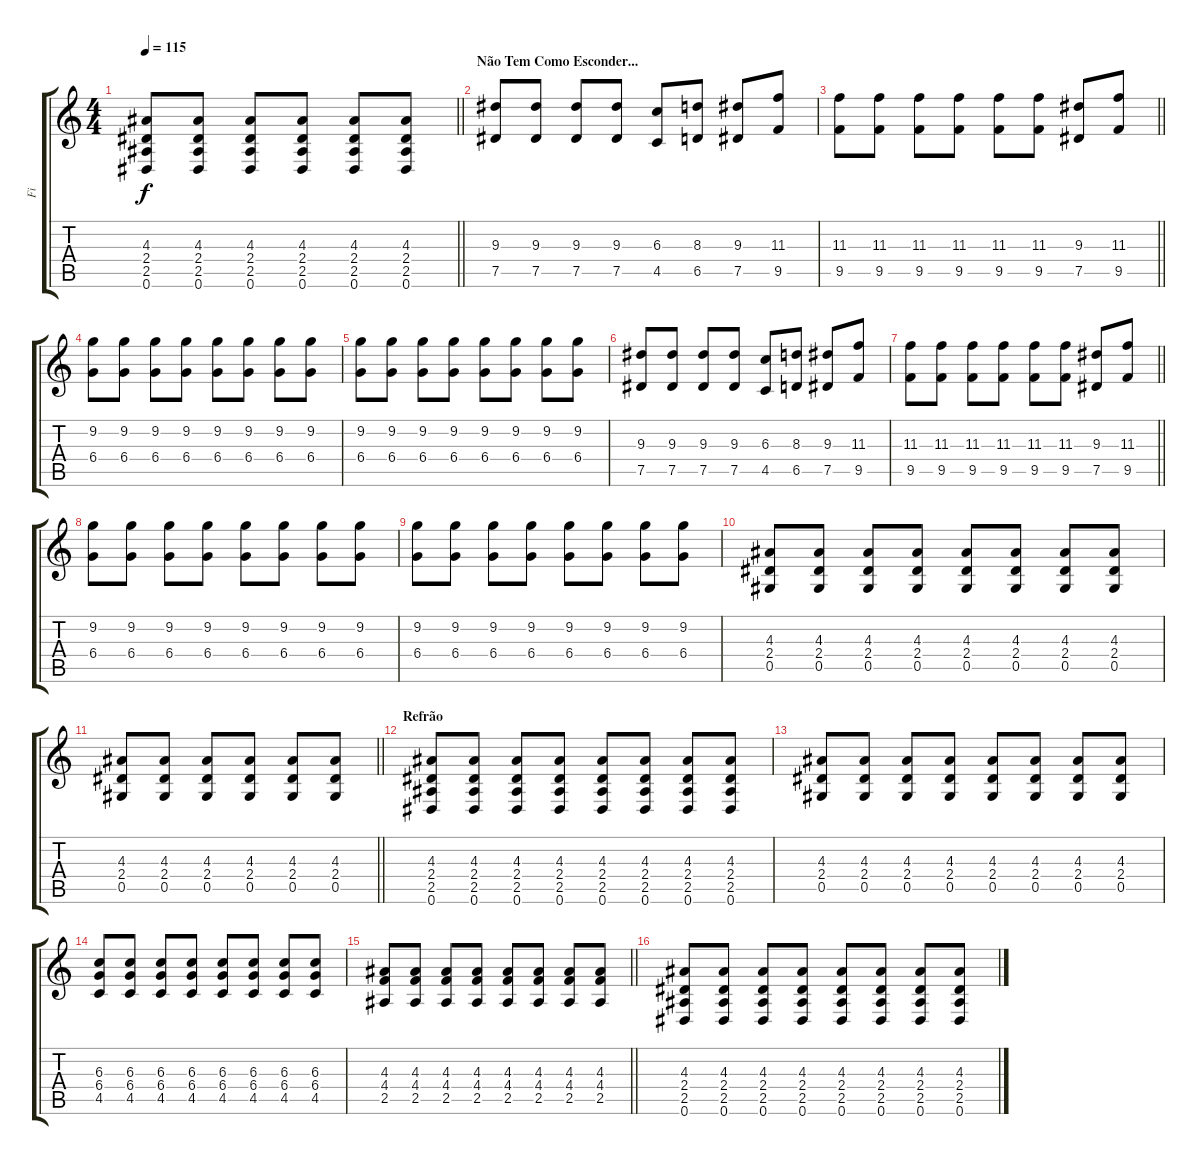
\track ("Fi" "Fi") {instrument distortionguitar}
\staff {score tabs}
\tuning (Eb4 Bb3 Gb3 Db3 Ab2 Eb2) {hide}
\ts (4 4)
\tempo 115
\clef g2
\barLineRight lightlight
\ks c
(4.3 2.4 2.5 0.6).8{dy f} (4.3 2.4 2.5 0.6).8 (4.3 2.4 2.5 0.6).8 (4.3 2.4 2.5 0.6).8 (4.3 2.4 2.5 0.6).8 (4.3 2.4 2.5 0.6).8 |
\section ("" "Não Tem Como Esconder...")
(9.3 7.5).8 (9.3 7.5).8 (9.3 7.5).8 (9.3 7.5).8 (6.3 4.5).8 (8.3 6.5).8 (9.3 7.5).8 (11.3 9.5).8 |
\barLineRight lightlight
(11.3 9.5).8 (11.3 9.5).8 (11.3 9.5).8 (11.3 9.5).8 (11.3 9.5).8 (11.3 9.5).8 (9.3 7.5).8 (11.3 9.5).8 |
(9.2 6.4).8 (9.2 6.4).8 (9.2 6.4).8 (9.2 6.4).8 (9.2 6.4).8 (9.2 6.4).8 (9.2 6.4).8 (9.2 6.4).8 |
(9.2 6.4).8 (9.2 6.4).8 (9.2 6.4).8 (9.2 6.4).8 (9.2 6.4).8 (9.2 6.4).8 (9.2 6.4).8 (9.2 6.4).8 |
(9.3 7.5).8 (9.3 7.5).8 (9.3 7.5).8 (9.3 7.5).8 (6.3 4.5).8 (8.3 6.5).8 (9.3 7.5).8 (11.3 9.5).8 |
\barLineRight lightlight
(11.3 9.5).8 (11.3 9.5).8 (11.3 9.5).8 (11.3 9.5).8 (11.3 9.5).8 (11.3 9.5).8 (9.3 7.5).8 (11.3 9.5).8 |
(9.2 6.4).8 (9.2 6.4).8 (9.2 6.4).8 (9.2 6.4).8 (9.2 6.4).8 (9.2 6.4).8 (9.2 6.4).8 (9.2 6.4).8 |
(9.2 6.4).8 (9.2 6.4).8 (9.2 6.4).8 (9.2 6.4).8 (9.2 6.4).8 (9.2 6.4).8 (9.2 6.4).8 (9.2 6.4).8 |
(4.3 2.4 0.5).8 (4.3 2.4 0.5).8 (4.3 2.4 0.5).8 (4.3 2.4 0.5).8 (4.3 2.4 0.5).8 (4.3 2.4 0.5).8 (4.3 2.4 0.5).8 (4.3 2.4 0.5).8 |
\barLineRight lightlight
(4.3 2.4 0.5).8 (4.3 2.4 0.5).8 (4.3 2.4 0.5).8 (4.3 2.4 0.5).8 (4.3 2.4 0.5).8 (4.3 2.4 0.5).8 |
\section ("" "Refrão")
(4.3 2.4 2.5 0.6).8 (4.3 2.4 2.5 0.6).8 (4.3 2.4 2.5 0.6).8 (4.3 2.4 2.5 0.6).8 (4.3 2.4 2.5 0.6).8 (4.3 2.4 2.5 0.6).8 (4.3 2.4 2.5 0.6).8 (4.3 2.4 2.5 0.6).8 |
(4.3 2.4 0.5).8 (4.3 2.4 0.5).8 (4.3 2.4 0.5).8 (4.3 2.4 0.5).8 (4.3 2.4 0.5).8 (4.3 2.4 0.5).8 (4.3 2.4 0.5).8 (4.3 2.4 0.5).8 |
(6.3 6.4 4.5).8 (6.3 6.4 4.5).8 (6.3 6.4 4.5).8 (6.3 6.4 4.5).8 (6.3 6.4 4.5).8 (6.3 6.4 4.5).8 (6.3 6.4 4.5).8 (6.3 6.4 4.5).8 |
\barLineRight lightlight
(4.3 4.4 2.5).8 (4.3 4.4 2.5).8 (4.3 4.4 2.5).8 (4.3 4.4 2.5).8 (4.3 4.4 2.5).8 (4.3 4.4 2.5).8 (4.3 4.4 2.5).8 (4.3 4.4 2.5).8 |
(4.3 2.4 2.5 0.6).8 (4.3 2.4 2.5 0.6).8 (4.3 2.4 2.5 0.6).8 (4.3 2.4 2.5 0.6).8 (4.3 2.4 2.5 0.6).8 (4.3 2.4 2.5 0.6).8 (4.3 2.4 2.5 0.6).8 (4.3 2.4 2.5 0.6).8
